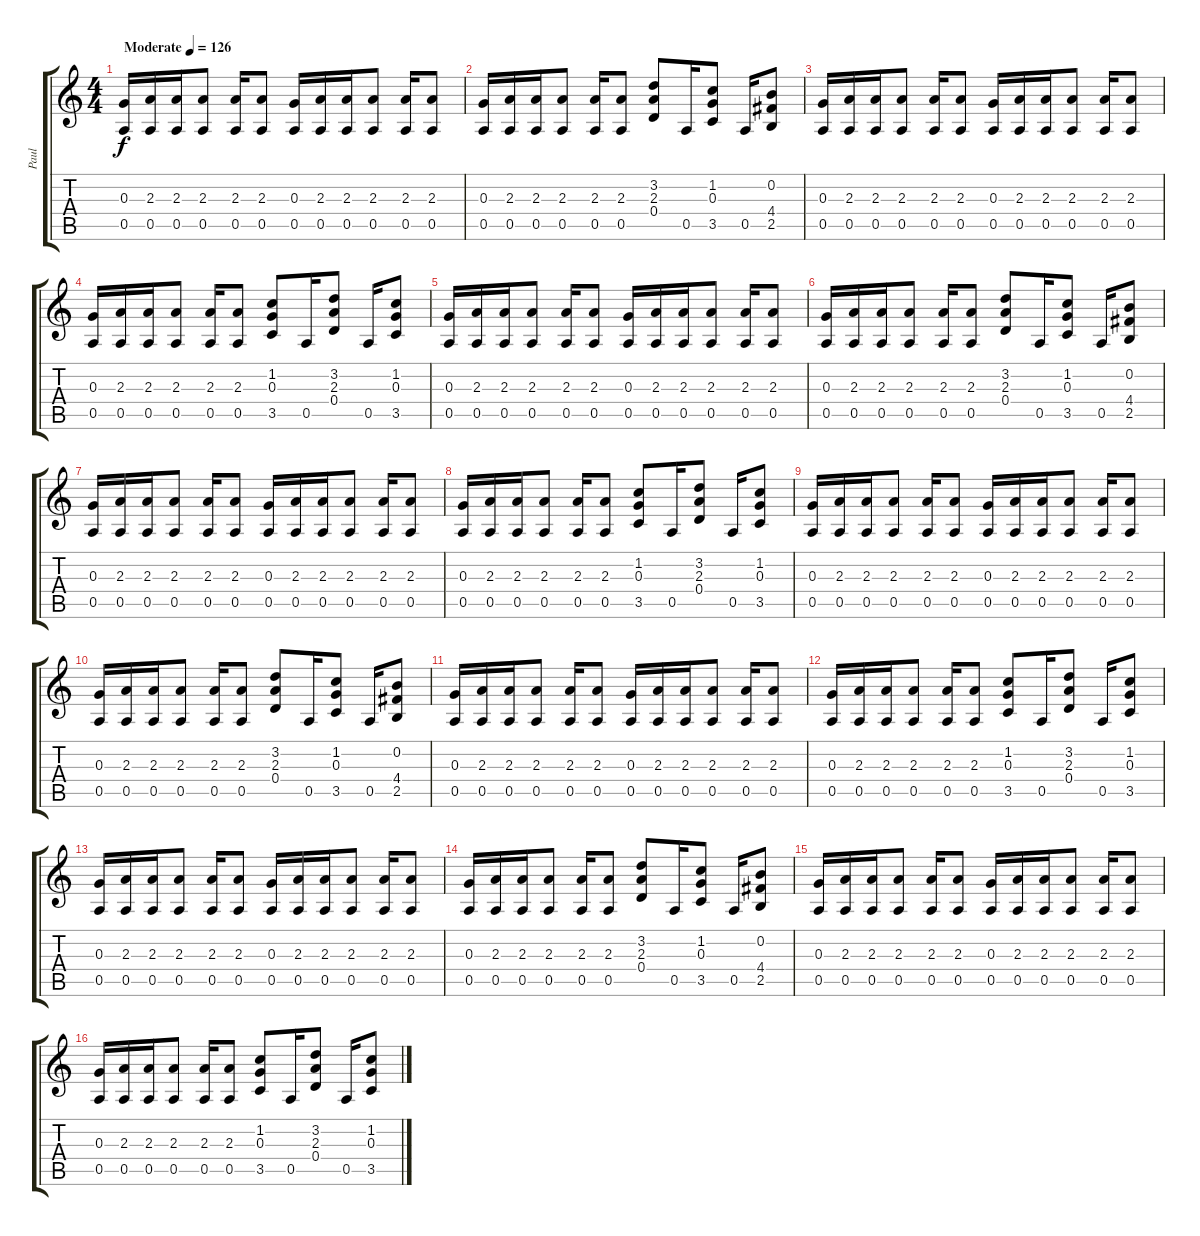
\track ("Paul" "Paul") {instrument distortionguitar}
\staff {score tabs}
\tuning (E4 B3 G3 D3 A2 E2) {hide}
\ts (4 4)
\tempo (126 "Moderate")
\clef g2
\ks c
(0.3 0.5).16{dy f instrument distortionguitar} (2.3 0.5).16 (2.3 0.5).16 (2.3 0.5).8 (2.3 0.5).16 (2.3 0.5).8 (0.3 0.5).16 (2.3 0.5).16 (2.3 0.5).16 (2.3 0.5).8 (2.3 0.5).16 (2.3 0.5).8 |
(0.3 0.5).16 (2.3 0.5).16 (2.3 0.5).16 (2.3 0.5).8 (2.3 0.5).16 (2.3 0.5).8 (3.2 2.3 0.4).8 0.5.16 (1.2 0.3 3.5).8 0.5.16 (0.2 4.4 2.5).8 |
(0.3 0.5).16 (2.3 0.5).16 (2.3 0.5).16 (2.3 0.5).8 (2.3 0.5).16 (2.3 0.5).8 (0.3 0.5).16 (2.3 0.5).16 (2.3 0.5).16 (2.3 0.5).8 (2.3 0.5).16 (2.3 0.5).8 |
(0.3 0.5).16 (2.3 0.5).16 (2.3 0.5).16 (2.3 0.5).8 (2.3 0.5).16 (2.3 0.5).8 (1.2 0.3 3.5).8 0.5.16 (3.2 2.3 0.4).8 0.5.16 (1.2 0.3 3.5).8 |
(0.3 0.5).16 (2.3 0.5).16 (2.3 0.5).16 (2.3 0.5).8 (2.3 0.5).16 (2.3 0.5).8 (0.3 0.5).16 (2.3 0.5).16 (2.3 0.5).16 (2.3 0.5).8 (2.3 0.5).16 (2.3 0.5).8 |
(0.3 0.5).16 (2.3 0.5).16 (2.3 0.5).16 (2.3 0.5).8 (2.3 0.5).16 (2.3 0.5).8 (3.2 2.3 0.4).8 0.5.16 (1.2 0.3 3.5).8 0.5.16 (0.2 4.4 2.5).8 |
(0.3 0.5).16 (2.3 0.5).16 (2.3 0.5).16 (2.3 0.5).8 (2.3 0.5).16 (2.3 0.5).8 (0.3 0.5).16 (2.3 0.5).16 (2.3 0.5).16 (2.3 0.5).8 (2.3 0.5).16 (2.3 0.5).8 |
(0.3 0.5).16 (2.3 0.5).16 (2.3 0.5).16 (2.3 0.5).8 (2.3 0.5).16 (2.3 0.5).8 (1.2 0.3 3.5).8 0.5.16 (3.2 2.3 0.4).8 0.5.16 (1.2 0.3 3.5).8 |
(0.3 0.5).16 (2.3 0.5).16 (2.3 0.5).16 (2.3 0.5).8 (2.3 0.5).16 (2.3 0.5).8 (0.3 0.5).16 (2.3 0.5).16 (2.3 0.5).16 (2.3 0.5).8 (2.3 0.5).16 (2.3 0.5).8 |
(0.3 0.5).16 (2.3 0.5).16 (2.3 0.5).16 (2.3 0.5).8 (2.3 0.5).16 (2.3 0.5).8 (3.2 2.3 0.4).8 0.5.16 (1.2 0.3 3.5).8 0.5.16 (0.2 4.4 2.5).8 |
(0.3 0.5).16 (2.3 0.5).16 (2.3 0.5).16 (2.3 0.5).8 (2.3 0.5).16 (2.3 0.5).8 (0.3 0.5).16 (2.3 0.5).16 (2.3 0.5).16 (2.3 0.5).8 (2.3 0.5).16 (2.3 0.5).8 |
(0.3 0.5).16 (2.3 0.5).16 (2.3 0.5).16 (2.3 0.5).8 (2.3 0.5).16 (2.3 0.5).8 (1.2 0.3 3.5).8 0.5.16 (3.2 2.3 0.4).8 0.5.16 (1.2 0.3 3.5).8 |
(0.3 0.5).16 (2.3 0.5).16 (2.3 0.5).16 (2.3 0.5).8 (2.3 0.5).16 (2.3 0.5).8 (0.3 0.5).16 (2.3 0.5).16 (2.3 0.5).16 (2.3 0.5).8 (2.3 0.5).16 (2.3 0.5).8 |
(0.3 0.5).16 (2.3 0.5).16 (2.3 0.5).16 (2.3 0.5).8 (2.3 0.5).16 (2.3 0.5).8 (3.2 2.3 0.4).8 0.5.16 (1.2 0.3 3.5).8 0.5.16 (0.2 4.4 2.5).8 |
(0.3 0.5).16 (2.3 0.5).16 (2.3 0.5).16 (2.3 0.5).8 (2.3 0.5).16 (2.3 0.5).8 (0.3 0.5).16 (2.3 0.5).16 (2.3 0.5).16 (2.3 0.5).8 (2.3 0.5).16 (2.3 0.5).8 |
(0.3 0.5).16 (2.3 0.5).16 (2.3 0.5).16 (2.3 0.5).8 (2.3 0.5).16 (2.3 0.5).8 (1.2 0.3 3.5).8 0.5.16 (3.2 2.3 0.4).8 0.5.16 (1.2 0.3 3.5).8
